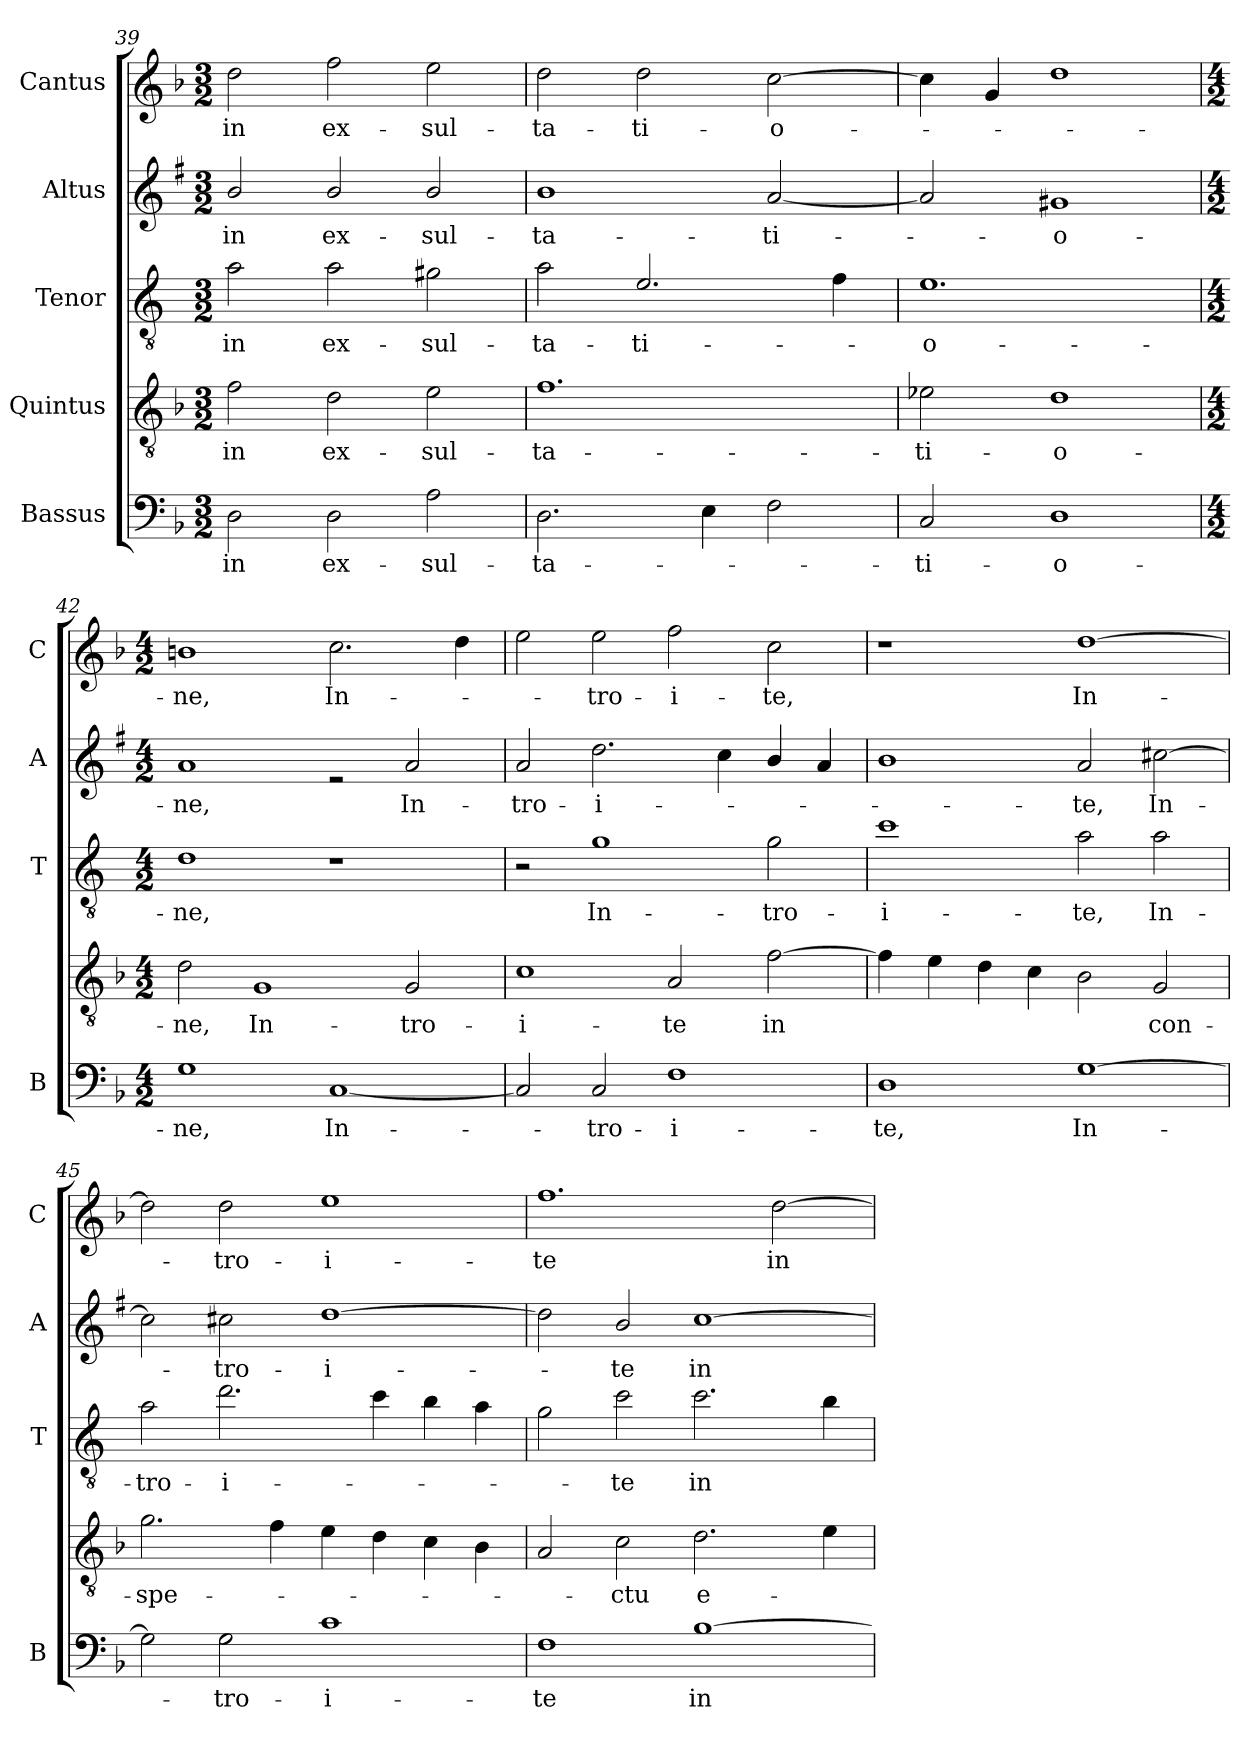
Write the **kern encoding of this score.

**kern	**text	**kern	**text	**kern	**text	**kern	**text	**kern	**text
*part5	*part5	*part4	*part4	*part3	*part3	*part2	*part2	*part1	*part1
*staff5	*staff5	*staff4	*staff4	*staff3	*staff3	*staff2	*staff2	*staff1	*staff1
*I"Bassus	*	*I"Quintus	*	*I"Tenor	*	*I"Altus	*	*I"Cantus	*
*I'B	*	*	*	*I'T	*	*I'A	*	*I'C	*
*clefF4	*	*clefGv2	*	*clefGv2	*	*clefG2	*	*clefG2	*
*	*	*	*	*ITrd4c7	*	*ITrd1c2	*	*	*
*k[b-]	*	*k[b-]	*	*k[b-]	*	*k[b-]	*	*k[b-]	*
*F:	*	*F:	*	*F:	*	*F:	*	*F:	*
*M3/2	*	*M3/2	*	*M3/2	*	*M3/2	*	*M3/2	*
=39	=39	=39	=39	=39	=39	=39	=39	=39	=39
!	!LO:LY:b	!	!LO:LY:b	!	!LO:LY:b	!	!LO:LY:b	!	!LO:LY:b
2D\	in	2f\	in	2d\	in	2a/	in	2dd\	in
!	!LO:LY:b	!	!LO:LY:b	!	!LO:LY:b	!	!LO:LY:b	!	!LO:LY:b
2D\	ex-	2d\	ex-	2d\	ex-	2a/	ex-	2ff\	ex-
!	!LO:LY:b	!	!LO:LY:b	!	!LO:LY:b	!	!LO:LY:b	!	!LO:LY:b
2A\	-sul-	2e\	-sul-	2c#X\	-sul-	2a/	-sul-	2ee\	-sul-
=40	=40	=40	=40	=40	=40	=40	=40	=40	=40
!	!LO:LY:b	!	!LO:LY:b	!	!LO:LY:b	!	!LO:LY:b	!	!LO:LY:b
2.D\	-ta-	1.f	-ta-	2d\	-ta-	1a	-ta-	2dd\	-ta-
!	!	!	!	!	!LO:LY:b	!	!	!	!LO:LY:b
.	.	.	.	2.A/	-ti-	.	.	2dd\	-ti-
4E\	.	.	.	.	.	.	.	.	.
!	!	!	!	!	!	!	!LO:LY:b	!	!LO:LY:b
2F\	.	.	.	.	.	[2g/	-ti-	[2cc\	-o-
.	.	.	.	4B-\	.	.	.	.	.
=41	=41	=41	=41	=41	=41	=41	=41	=41	=41
!	!LO:LY:b	!	!LO:LY:b	!	!LO:LY:b	!	!	!	!
2C/	-ti-	2e-X\	-ti-	1.A	-o-	2g/]	.	4cc\]	.
.	.	.	.	.	.	.	.	4g/	.
!	!LO:LY:b	!	!LO:LY:b	!	!	!	!LO:LY:b	!	!
1D	-o-	1d	-o-	.	.	1f#X	-o-	1dd	.
!!LO:LB:g=z
=42	=42	=42	=42	=42	=42	=42	=42	=42	=42
*M4/2	*	*M4/2	*	*M4/2	*	*M4/2	*	*M4/2	*
!	!LO:LY:b	!	!LO:LY:b	!	!LO:LY:b	!	!LO:LY:b	!	!LO:LY:b
1G	-ne,	2d\	-ne,	1G	-ne,	1g	-ne,	1bn	-ne,
!	!	!	!LO:LY:b	!	!	!	!	!	!
.	.	1G	In-	.	.	.	.	.	.
!	!LO:LY:b	!	!	!	!	!	!	!	!LO:LY:b
[1C	In-	.	.	1r	.	2rf	.	2.cc\	In-
!	!	!	!LO:LY:b	!	!	!	!LO:LY:b	!	!
.	.	2G/	-tro-	.	.	2g/	In-	.	.
.	.	.	.	.	.	.	.	4dd\	.
=43	=43	=43	=43	=43	=43	=43	=43	=43	=43
!	!	!	!LO:LY:b	!	!	!	!LO:LY:b	!	!
2C/]	.	1c	-i-	2r	.	2g/	-tro-	2ee\	.
!	!LO:LY:b	!	!	!	!LO:LY:b	!	!LO:LY:b	!	!LO:LY:b
2C/	-tro-	.	.	1c	In-	2.cc\	-i-	2ee\	-tro-
!	!LO:LY:b	!	!LO:LY:b	!	!	!	!	!	!LO:LY:b
1F	-i-	2A/	-te	.	.	.	.	2ff\	-i-
.	.	.	.	.	.	4b-\	.	.	.
!	!	!	!LO:LY:b	!	!LO:LY:b	!	!	!	!LO:LY:b
.	.	[2f\	in	2c\	-tro-	4a/	.	2cc\	-te,
.	.	.	.	.	.	4g/	.	.	.
=44	=44	=44	=44	=44	=44	=44	=44	=44	=44
!	!LO:LY:b	!	!	!	!LO:LY:b	!	!	!	!
1D	-te,	4f\]	.	1f	-i-	1a	.	1r	.
.	.	4e\	.	.	.	.	.	.	.
.	.	4d\	.	.	.	.	.	.	.
.	.	4c\	.	.	.	.	.	.	.
!	!LO:LY:b	!	!	!	!LO:LY:b	!	!LO:LY:b	!	!LO:LY:b
[1G	In-	2B-\	.	2d\	-te,	2g/	-te,	[1dd	In-
!	!	!	!LO:LY:b	!	!LO:LY:b	!	!LO:LY:b	!	!
.	.	2G/	con-	2d\	In-	[2bn\	In-	.	.
=45	=45	=45	=45	=45	=45	=45	=45	=45	=45
!	!	!	!LO:LY:b	!	!LO:LY:b	!	!	!	!
2G\]	.	2.g\	-spe-	2d\	-tro-	2b\]	.	2dd\]	.
!	!LO:LY:b	!	!	!	!LO:LY:b	!	!LO:LY:b	!	!LO:LY:b
2G\	-tro-	.	.	2.g\	-i-	2bn\	-tro-	2dd\	-tro-
.	.	4f\	.	.	.	.	.	.	.
!	!LO:LY:b	!	!	!	!	!	!LO:LY:b	!	!LO:LY:b
1c	-i-	4e\	.	.	.	[1cc	-i-	1ee	-i-
.	.	4d\	.	4f\	.	.	.	.	.
.	.	4c\	.	4e\	.	.	.	.	.
.	.	4B-\	.	4d\	.	.	.	.	.
=46	=46	=46	=46	=46	=46	=46	=46	=46	=46
!	!LO:LY:b	!	!	!	!	!	!	!	!LO:LY:b
1F	-te	2A/	.	2c\	.	2cc\]	.	1.ff	-te
!	!	!	!LO:LY:b	!	!LO:LY:b	!	!LO:LY:b	!	!
.	.	2c\	-ctu	2f\	-te	2a/	-te	.	.
!	!LO:LY:b	!	!LO:LY:b	!	!LO:LY:b	!	!LO:LY:b	!	!
[1B-	in	2.d\	e-	2.f\	in	[1b-	in	.	.
!	!	!	!	!	!	!	!	!	!LO:LY:b
.	.	.	.	.	.	.	.	[2dd\	in
.	.	4e\	.	4e\	.	.	.	.	.
=	=	=	=	=	=	=	=	=	=
*-	*-	*-	*-	*-	*-	*-	*-	*-	*-
